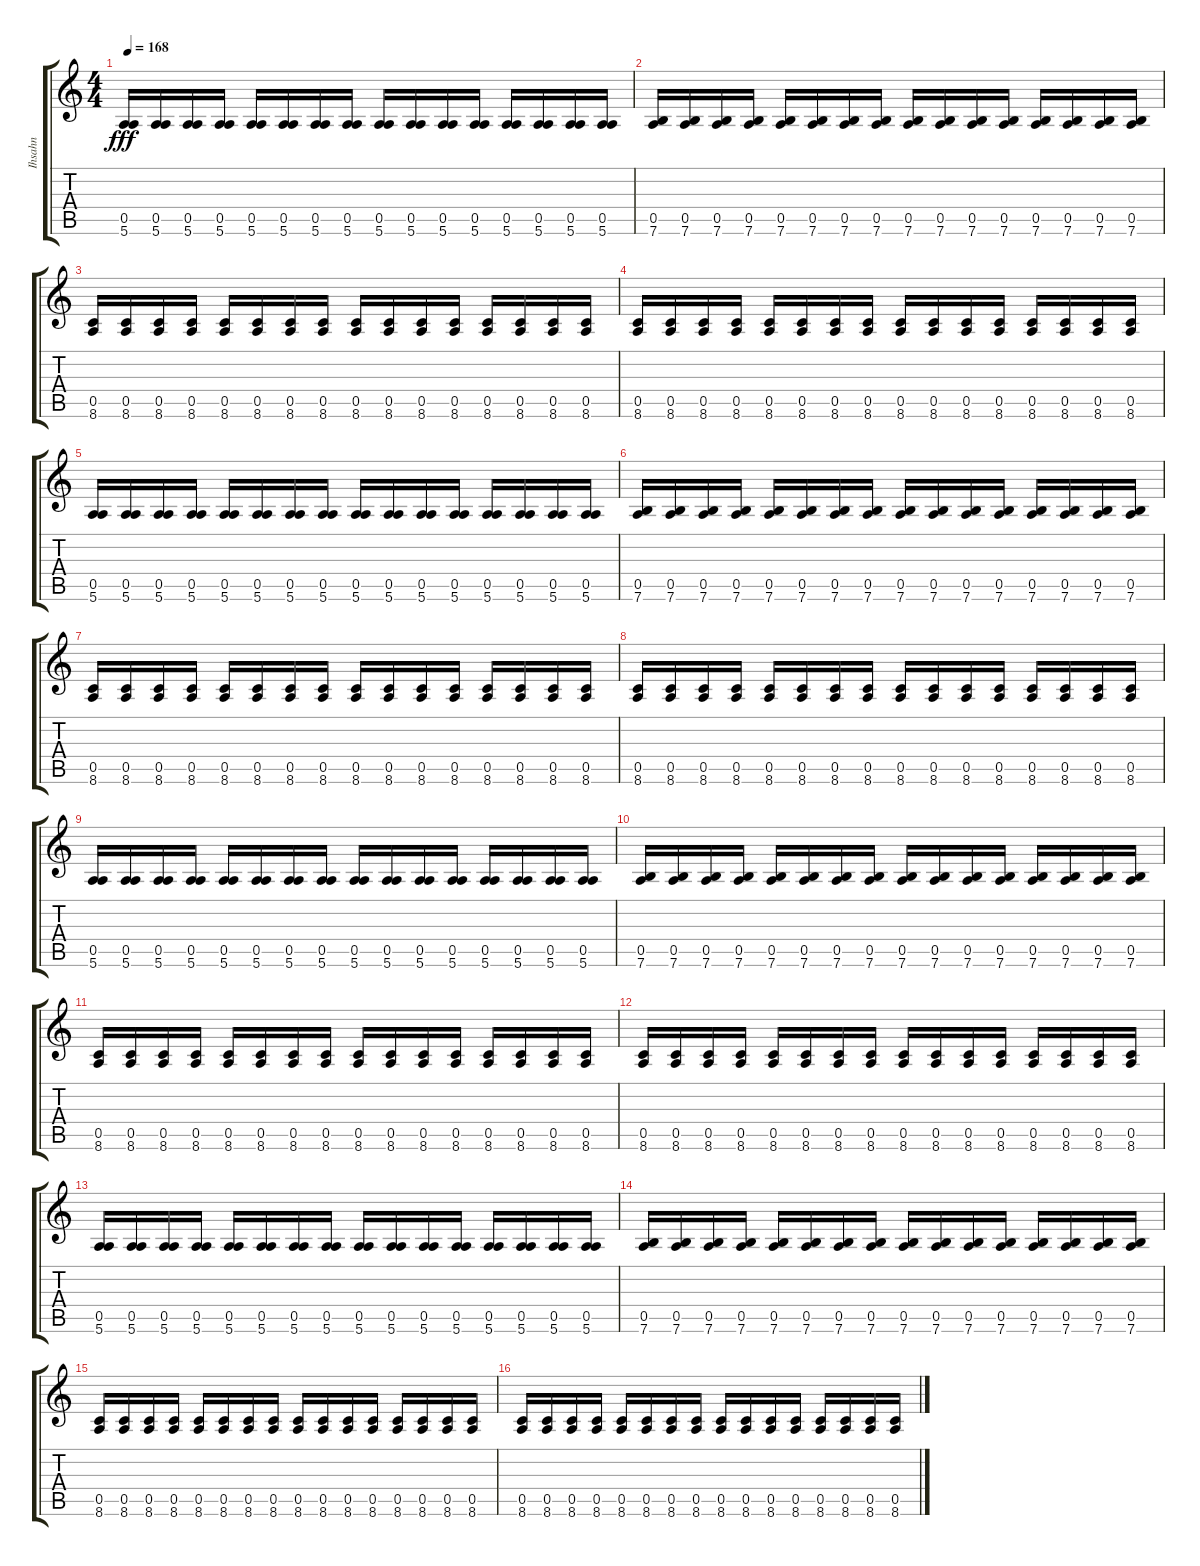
\track ("Ihsahn" "Ihsahn") {instrument distortionguitar}
\staff {score tabs}
\tuning (E4 B3 G3 D3 A2 E2) {hide}
\ts (4 4)
\tempo 168
\clef g2
\ks c
(0.5 5.6).16{dy fff} (0.5 5.6).16 (0.5 5.6).16 (0.5 5.6).16 (0.5 5.6).16 (0.5 5.6).16 (0.5 5.6).16 (0.5 5.6).16 (0.5 5.6).16 (0.5 5.6).16 (0.5 5.6).16 (0.5 5.6).16 (0.5 5.6).16 (0.5 5.6).16 (0.5 5.6).16 (0.5 5.6).16 |
(0.5 7.6).16 (0.5 7.6).16 (0.5 7.6).16 (0.5 7.6).16 (0.5 7.6).16 (0.5 7.6).16 (0.5 7.6).16 (0.5 7.6).16 (0.5 7.6).16 (0.5 7.6).16 (0.5 7.6).16 (0.5 7.6).16 (0.5 7.6).16 (0.5 7.6).16 (0.5 7.6).16 (0.5 7.6).16 |
(0.5 8.6).16 (0.5 8.6).16 (0.5 8.6).16 (0.5 8.6).16 (0.5 8.6).16 (0.5 8.6).16 (0.5 8.6).16 (0.5 8.6).16 (0.5 8.6).16 (0.5 8.6).16 (0.5 8.6).16 (0.5 8.6).16 (0.5 8.6).16 (0.5 8.6).16 (0.5 8.6).16 (0.5 8.6).16 |
(0.5 8.6).16 (0.5 8.6).16 (0.5 8.6).16 (0.5 8.6).16 (0.5 8.6).16 (0.5 8.6).16 (0.5 8.6).16 (0.5 8.6).16 (0.5 8.6).16 (0.5 8.6).16 (0.5 8.6).16 (0.5 8.6).16 (0.5 8.6).16 (0.5 8.6).16 (0.5 8.6).16 (0.5 8.6).16 |
(0.5 5.6).16 (0.5 5.6).16 (0.5 5.6).16 (0.5 5.6).16 (0.5 5.6).16 (0.5 5.6).16 (0.5 5.6).16 (0.5 5.6).16 (0.5 5.6).16 (0.5 5.6).16 (0.5 5.6).16 (0.5 5.6).16 (0.5 5.6).16 (0.5 5.6).16 (0.5 5.6).16 (0.5 5.6).16 |
(0.5 7.6).16 (0.5 7.6).16 (0.5 7.6).16 (0.5 7.6).16 (0.5 7.6).16 (0.5 7.6).16 (0.5 7.6).16 (0.5 7.6).16 (0.5 7.6).16 (0.5 7.6).16 (0.5 7.6).16 (0.5 7.6).16 (0.5 7.6).16 (0.5 7.6).16 (0.5 7.6).16 (0.5 7.6).16 |
(0.5 8.6).16 (0.5 8.6).16 (0.5 8.6).16 (0.5 8.6).16 (0.5 8.6).16 (0.5 8.6).16 (0.5 8.6).16 (0.5 8.6).16 (0.5 8.6).16 (0.5 8.6).16 (0.5 8.6).16 (0.5 8.6).16 (0.5 8.6).16 (0.5 8.6).16 (0.5 8.6).16 (0.5 8.6).16 |
(0.5 8.6).16 (0.5 8.6).16 (0.5 8.6).16 (0.5 8.6).16 (0.5 8.6).16 (0.5 8.6).16 (0.5 8.6).16 (0.5 8.6).16 (0.5 8.6).16 (0.5 8.6).16 (0.5 8.6).16 (0.5 8.6).16 (0.5 8.6).16 (0.5 8.6).16 (0.5 8.6).16 (0.5 8.6).16 |
(0.5 5.6).16 (0.5 5.6).16 (0.5 5.6).16 (0.5 5.6).16 (0.5 5.6).16 (0.5 5.6).16 (0.5 5.6).16 (0.5 5.6).16 (0.5 5.6).16 (0.5 5.6).16 (0.5 5.6).16 (0.5 5.6).16 (0.5 5.6).16 (0.5 5.6).16 (0.5 5.6).16 (0.5 5.6).16 |
(0.5 7.6).16 (0.5 7.6).16 (0.5 7.6).16 (0.5 7.6).16 (0.5 7.6).16 (0.5 7.6).16 (0.5 7.6).16 (0.5 7.6).16 (0.5 7.6).16 (0.5 7.6).16 (0.5 7.6).16 (0.5 7.6).16 (0.5 7.6).16 (0.5 7.6).16 (0.5 7.6).16 (0.5 7.6).16 |
(0.5 8.6).16 (0.5 8.6).16 (0.5 8.6).16 (0.5 8.6).16 (0.5 8.6).16 (0.5 8.6).16 (0.5 8.6).16 (0.5 8.6).16 (0.5 8.6).16 (0.5 8.6).16 (0.5 8.6).16 (0.5 8.6).16 (0.5 8.6).16 (0.5 8.6).16 (0.5 8.6).16 (0.5 8.6).16 |
(0.5 8.6).16 (0.5 8.6).16 (0.5 8.6).16 (0.5 8.6).16 (0.5 8.6).16 (0.5 8.6).16 (0.5 8.6).16 (0.5 8.6).16 (0.5 8.6).16 (0.5 8.6).16 (0.5 8.6).16 (0.5 8.6).16 (0.5 8.6).16 (0.5 8.6).16 (0.5 8.6).16 (0.5 8.6).16 |
(0.5 5.6).16 (0.5 5.6).16 (0.5 5.6).16 (0.5 5.6).16 (0.5 5.6).16 (0.5 5.6).16 (0.5 5.6).16 (0.5 5.6).16 (0.5 5.6).16 (0.5 5.6).16 (0.5 5.6).16 (0.5 5.6).16 (0.5 5.6).16 (0.5 5.6).16 (0.5 5.6).16 (0.5 5.6).16 |
(0.5 7.6).16 (0.5 7.6).16 (0.5 7.6).16 (0.5 7.6).16 (0.5 7.6).16 (0.5 7.6).16 (0.5 7.6).16 (0.5 7.6).16 (0.5 7.6).16 (0.5 7.6).16 (0.5 7.6).16 (0.5 7.6).16 (0.5 7.6).16 (0.5 7.6).16 (0.5 7.6).16 (0.5 7.6).16 |
(0.5 8.6).16 (0.5 8.6).16 (0.5 8.6).16 (0.5 8.6).16 (0.5 8.6).16 (0.5 8.6).16 (0.5 8.6).16 (0.5 8.6).16 (0.5 8.6).16 (0.5 8.6).16 (0.5 8.6).16 (0.5 8.6).16 (0.5 8.6).16 (0.5 8.6).16 (0.5 8.6).16 (0.5 8.6).16 |
(0.5 8.6).16 (0.5 8.6).16 (0.5 8.6).16 (0.5 8.6).16 (0.5 8.6).16 (0.5 8.6).16 (0.5 8.6).16 (0.5 8.6).16 (0.5 8.6).16 (0.5 8.6).16 (0.5 8.6).16 (0.5 8.6).16 (0.5 8.6).16 (0.5 8.6).16 (0.5 8.6).16 (0.5 8.6).16
